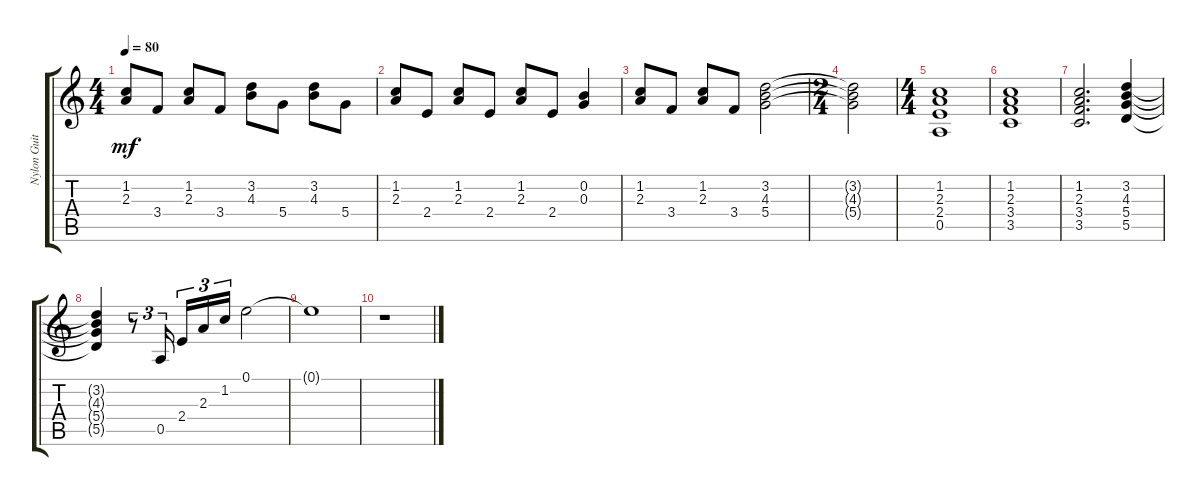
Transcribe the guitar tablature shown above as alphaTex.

\track ("Nylon Guitar" "Nylon Guit") {instrument acousticguitarsteel}
\staff {score tabs}
\tuning (E4 B3 G3 D3 A2 E2) {hide}
\ts (4 4)
\tempo 80
\clef g2
\ks c
(1.2 2.3).8{dy mf} 3.4.8 (1.2 2.3).8 3.4.8 (3.2 4.3).8 5.4.8 (3.2 4.3).8 5.4.8 |
(1.2 2.3).8 2.4.8 (1.2 2.3).8 2.4.8 (1.2 2.3).8 2.4.8 (0.2 0.3).4 |
(1.2 2.3).8 3.4.8 (1.2 2.3).8 3.4.8 (3.2 4.3 5.4).2 |
\ts (2 4)
(3.2{t} 4.3{t} 5.4{t}).2 |
\ts (4 4)
(1.2 2.3 2.4 0.5).1 |
(1.2 2.3 3.4 3.5).1 |
(1.2 2.3 3.4 3.5).2{d} (3.2 4.3 5.4 5.5).4 |
(3.2{t} 4.3{t} 5.4{t} 5.5{t}).4 r.8{tu (3 2)} 0.5.16{tu (3 2)} 2.4.16{tu (3 2)} 2.3.16{tu (3 2)} 1.2.16{tu (3 2)} 0.1.2 |
0.1{t}.1 |
r.1
